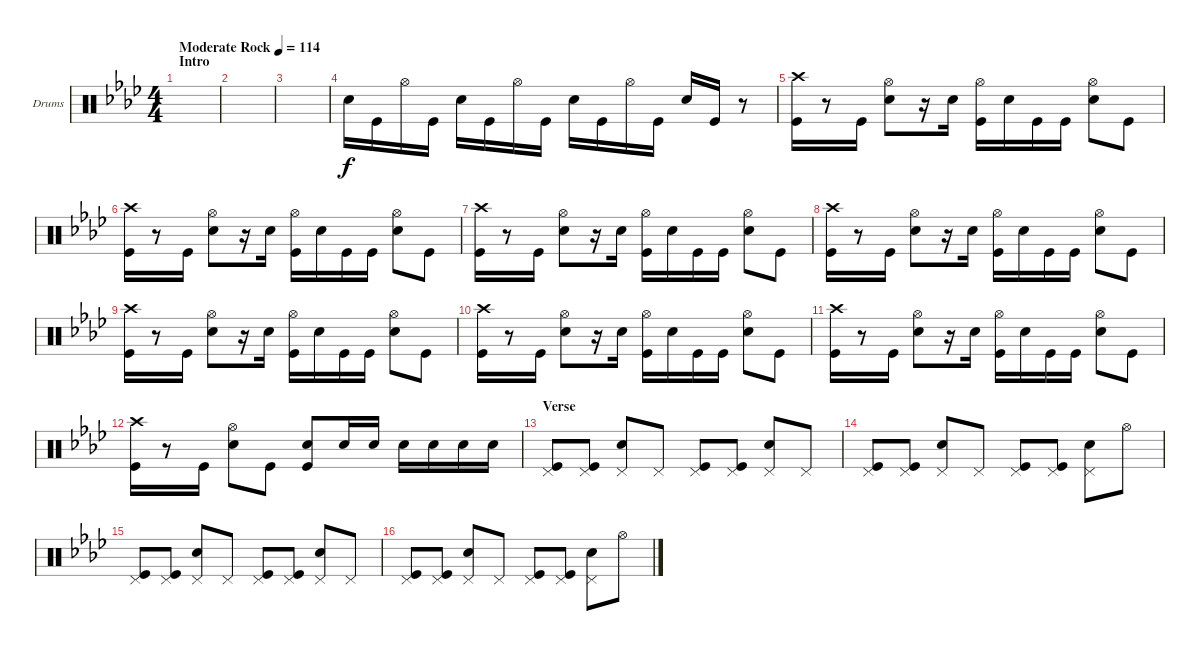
\defaultSystemsLayout 4
\bracketExtendMode groupsimilarinstruments
\firstSystemTrackNameOrientation horizontal
\otherSystemsTrackNameOrientation horizontal
\track ("Drums" "Drums") {instrument percussion}
\staff {score}
\articulation defaults
\ts (4 4)
\section ("" "Intro")
\tempo (114 "Moderate Rock")
\clef neutral
\scale
0.539095
\ks ab
|
\scale
0.230453 |
\scale
0.230453 |
"Snare (hit) 2".16 "Kick (hit)".16 "Hi-Hat (open)".16 "Kick (hit)".16 "Snare (hit) 2".16 "Kick (hit)".16 "Hi-Hat (open)".16 "Kick (hit)".16 "Snare (hit) 2".16 "Kick (hit)".16 "Hi-Hat (open)".16 "Kick (hit)".16 "Snare (hit) 2".16 "Kick (hit)".16 r.8 |
("Kick (hit)" "Crash high (hit)").16 r.8 "Kick (hit)".16 ("Snare (hit) 2" "Hi-Hat (open)").8 r.16 "Snare (hit) 2".16 ("Kick (hit)" "Hi-Hat (open)").16 "Snare (hit) 2".16 "Kick (hit)".16 "Kick (hit)".16 ("Snare (hit) 2" "Hi-Hat (open)").8 "Kick (hit)".8 |
("Kick (hit)" "Crash high (hit)").16 r.8 "Kick (hit)".16 ("Snare (hit) 2" "Hi-Hat (open)").8 r.16 "Snare (hit) 2".16 ("Kick (hit)" "Hi-Hat (open)").16 "Snare (hit) 2".16 "Kick (hit)".16 "Kick (hit)".16 ("Snare (hit) 2" "Hi-Hat (open)").8 "Kick (hit)".8 |
("Kick (hit)" "Crash high (hit)").16 r.8 "Kick (hit)".16 ("Snare (hit) 2" "Hi-Hat (open)").8 r.16 "Snare (hit) 2".16 ("Kick (hit)" "Hi-Hat (open)").16 "Snare (hit) 2".16 "Kick (hit)".16 "Kick (hit)".16 ("Snare (hit) 2" "Hi-Hat (open)").8 "Kick (hit)".8 |
("Kick (hit)" "Crash high (hit)").16 r.8 "Kick (hit)".16 ("Snare (hit) 2" "Hi-Hat (open)").8 r.16 "Snare (hit) 2".16 ("Kick (hit)" "Hi-Hat (open)").16 "Snare (hit) 2".16 "Kick (hit)".16 "Kick (hit)".16 ("Snare (hit) 2" "Hi-Hat (open)").8 "Kick (hit)".8 |
("Kick (hit)" "Crash high (hit)").16 r.8 "Kick (hit)".16 ("Snare (hit) 2" "Hi-Hat (open)").8 r.16 "Snare (hit) 2".16 ("Kick (hit)" "Hi-Hat (open)").16 "Snare (hit) 2".16 "Kick (hit)".16 "Kick (hit)".16 ("Snare (hit) 2" "Hi-Hat (open)").8 "Kick (hit)".8 |
("Kick (hit)" "Crash high (hit)").16 r.8 "Kick (hit)".16 ("Snare (hit) 2" "Hi-Hat (open)").8 r.16 "Snare (hit) 2".16 ("Kick (hit)" "Hi-Hat (open)").16 "Snare (hit) 2".16 "Kick (hit)".16 "Kick (hit)".16 ("Snare (hit) 2" "Hi-Hat (open)").8 "Kick (hit)".8 |
("Kick (hit)" "Crash high (hit)").16 r.8 "Kick (hit)".16 ("Snare (hit) 2" "Hi-Hat (open)").8 r.16 "Snare (hit) 2".16 ("Kick (hit)" "Hi-Hat (open)").16 "Snare (hit) 2".16 "Kick (hit)".16 "Kick (hit)".16 ("Snare (hit) 2" "Hi-Hat (open)").8 "Kick (hit)".8 |
("Kick (hit)" "Crash high (hit)").16 r.8 "Kick (hit)".16 ("Snare (hit) 2" "Hi-Hat (open)").8 "Kick (hit)".8 ("Snare (hit) 2" "Kick (hit)").8 "Snare (hit) 2".16 "Snare (hit) 2".16 "Snare (hit) 2".16 "Snare (hit) 2".16 "Snare (hit) 2".16 "Snare (hit) 2".16 |
\section ("" "Verse")
("Kick (hit)" "Pedal Hi-Hat (hit)").8 ("Kick (hit)" "Pedal Hi-Hat (hit)").8 ("Snare (hit) 2" "Pedal Hi-Hat (hit)").8 "Pedal Hi-Hat (hit)".8 ("Kick (hit)" "Pedal Hi-Hat (hit)").8 ("Kick (hit)" "Pedal Hi-Hat (hit)").8 ("Snare (hit) 2" "Pedal Hi-Hat (hit)").8 "Pedal Hi-Hat (hit)".8 |
("Kick (hit)" "Pedal Hi-Hat (hit)").8 ("Kick (hit)" "Pedal Hi-Hat (hit)").8 ("Snare (hit) 2" "Pedal Hi-Hat (hit)").8 "Pedal Hi-Hat (hit)".8 ("Kick (hit)" "Pedal Hi-Hat (hit)").8 ("Kick (hit)" "Pedal Hi-Hat (hit)").8 ("Snare (hit) 2" "Pedal Hi-Hat (hit)").8 "Hi-Hat (open)".8 |
("Kick (hit)" "Pedal Hi-Hat (hit)").8 ("Kick (hit)" "Pedal Hi-Hat (hit)").8 ("Snare (hit) 2" "Pedal Hi-Hat (hit)").8 "Pedal Hi-Hat (hit)".8 ("Kick (hit)" "Pedal Hi-Hat (hit)").8 ("Kick (hit)" "Pedal Hi-Hat (hit)").8 ("Snare (hit) 2" "Pedal Hi-Hat (hit)").8 "Pedal Hi-Hat (hit)".8 |
("Kick (hit)" "Pedal Hi-Hat (hit)").8 ("Kick (hit)" "Pedal Hi-Hat (hit)").8 ("Snare (hit) 2" "Pedal Hi-Hat (hit)").8 "Pedal Hi-Hat (hit)".8 ("Kick (hit)" "Pedal Hi-Hat (hit)").8 ("Kick (hit)" "Pedal Hi-Hat (hit)").8 ("Snare (hit) 2" "Pedal Hi-Hat (hit)").8 "Hi-Hat (open)".8
